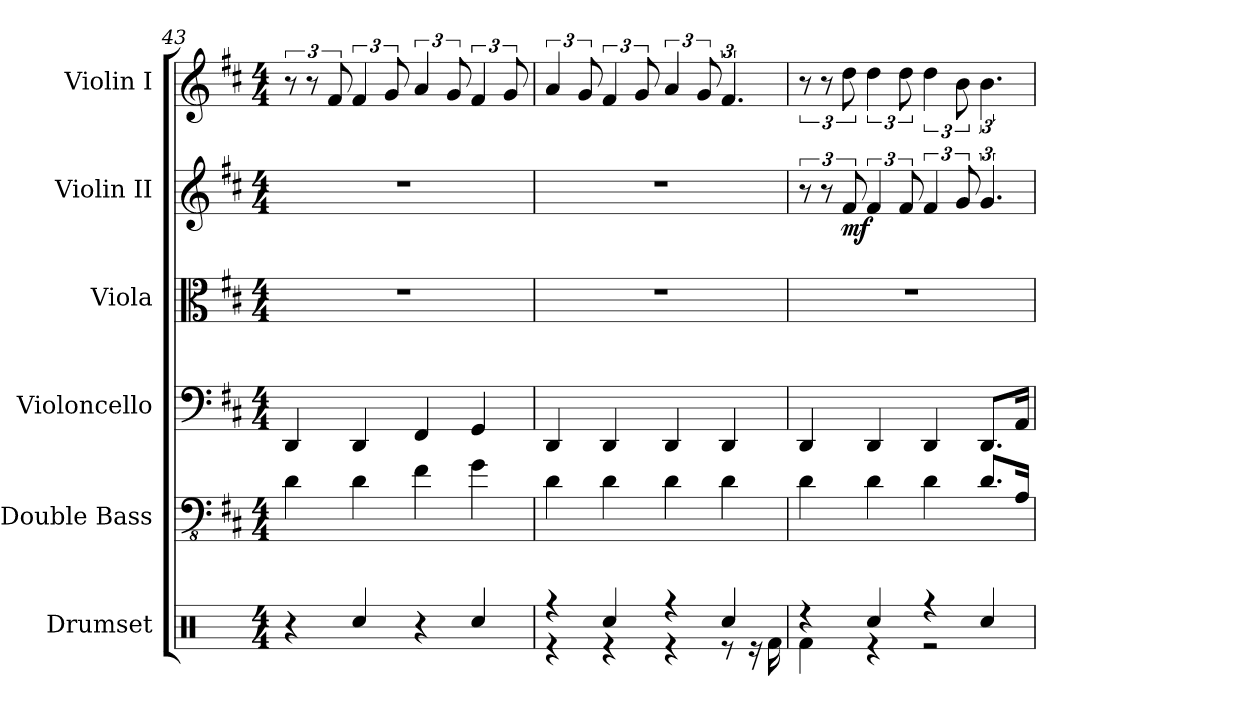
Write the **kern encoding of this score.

**kern	**kern	**kern	**kern	**kern	**dynam	**kern
*part6	*part5	*part4	*part3	*part2	*part2	*part1
*staff6	*staff5	*staff4	*staff3	*staff2	*staff2	*staff1
*I"Drumset	*I"Double Bass	*I"Violoncello	*I"Viola	*I"Violin II	*	*I"Violin I
*I'Drs.	*I'Db.	*I'Vc	*I'Vla	*I'Vln	*	*I'Vln
!!LO:LB:g=z
*clefX	*clefFv4	*clefF4	*clefC3	*clefG2	*	*clefG2
*	*ITrd7c12	*	*	*	*	*
*k[]	*k[f#c#]	*k[f#c#]	*k[f#c#]	*k[f#c#]	*	*k[f#c#]
*M4/4	*M4/4	*M4/4	*M4/4	*M4/4	*	*M4/4
=43	=43	=43	=43	=43	=43	=43
4r	4DD\	4DD/	1r	1r	.	12r
.	.	.	.	.	.	12r
.	.	.	.	.	.	12f#/
4Rcc/	4DD\	4DD/	.	.	.	6f#/
.	.	.	.	.	.	12g/
4r	4FF#\	4FF#/	.	.	.	6a/
.	.	.	.	.	.	12g/
4Rcc/	4GG\	4GG/	.	.	.	6f#/
.	.	.	.	.	.	12g/
=44	=44	=44	=44	=44	=44	=44
*^	*	*	*	*	*	*
4r	4r	4DD\	4DD/	1r	1r	.	6a/
.	.	.	.	.	.	.	12g/
4Rcc/	4r	4DD\	4DD/	.	.	.	6f#/
.	.	.	.	.	.	.	12g/
4r	4r	4DD\	4DD/	.	.	.	6a/
.	.	.	.	.	.	.	12g/
4Rcc/	8r	4DD\	4DD/	.	.	.	6.f#/
.	16r	.	.	.	.	.	.
.	16Rf\	.	.	.	.	.	.
=45	=45	=45	=45	=45	=45	=45	=45
4r	4Rf\	4DD\	4DD/	1r	12r	.	12r
.	.	.	.	.	12r	.	12r
!	!	!	!	!	!	!LO:DY:b	!
.	.	.	.	.	12f#/	mf	12dd\
4Rcc/	4r	4DD\	4DD/	.	6f#/	.	6dd\
.	.	.	.	.	12f#/	.	12dd\
4r	2r	4DD\	4DD/	.	6f#/	.	6dd\
.	.	.	.	.	12g/	.	12b\
4Rcc/	.	8.DD/L	8.DD/L	.	6.g/	.	6.b\
.	.	16AAA/Jk	16AA/Jk	.	.	.	.
*v	*v	*	*	*	*	*	*
=	=	=	=	=	=	=
*-	*-	*-	*-	*-	*-	*-
